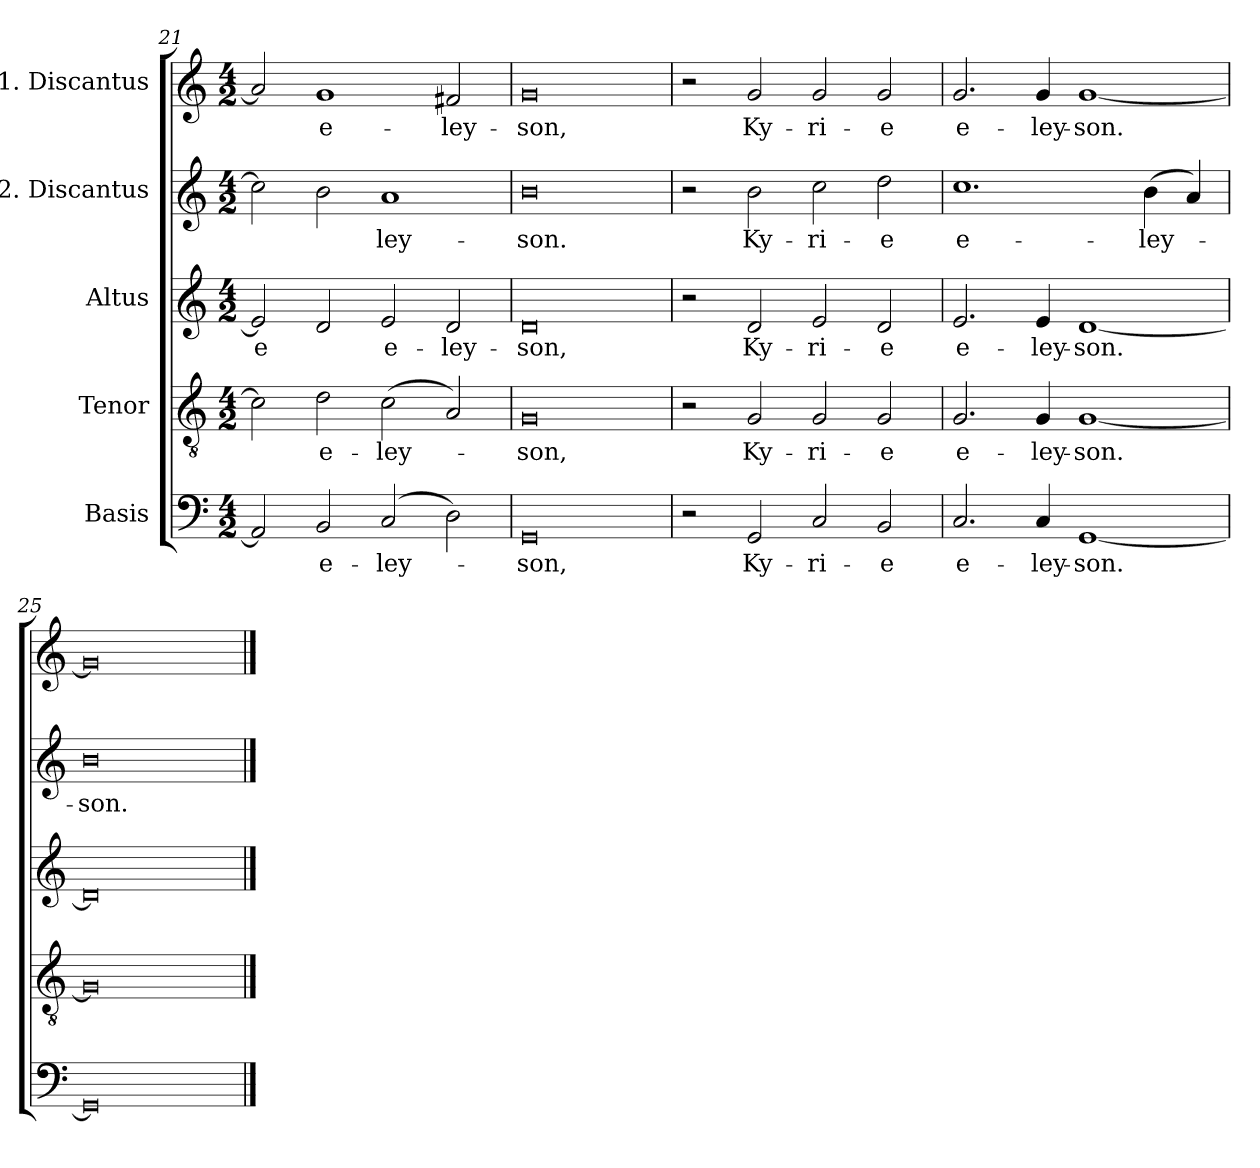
**kern	**text	**kern	**text	**kern	**text	**kern	**text	**kern	**text
*part5	*part5	*part4	*part4	*part3	*part3	*part2	*part2	*part1	*part1
*staff5	*staff5	*staff4	*staff4	*staff3	*staff3	*staff2	*staff2	*staff1	*staff1
*I"Basis	*	*I"Tenor	*	*I"Altus	*	*I"2. Discantus	*	*I"1. Discantus	*
*clefF4	*	*clefGv2	*	*clefG2	*	*clefG2	*	*clefG2	*
*k[]	*	*k[]	*	*k[]	*	*k[]	*	*k[]	*
*C:	*	*C:	*	*C:	*	*C:	*	*C:	*
*M4/2	*	*M4/2	*	*M4/2	*	*M4/2	*	*M4/2	*
=21	=21	=21	=21	=21	=21	=21	=21	=21	=21
!	!	!	!	!	!LO:LY:b	!	!	!	!
2AA]	.	2c]	.	2e]	-e	2cc]	.	2a]	.
!	!LO:LY:b	!	!LO:LY:b	!	!	!	!	!	!LO:LY:b
2BB	e-	2d	e-	2d	.	2b	.	1g	e-
!	!LO:LY:b	!	!LO:LY:b	!	!LO:LY:b	!	!LO:LY:b	!	!
(<2C	-ley-	(<2c	-ley-	2e	e-	1a	-ley-	.	.
!	!	!	!	!	!LO:LY:b	!	!	!	!LO:LY:b
2D)	.	2A)	.	2d	-ley-	.	.	2f#X	-ley-
=22	=22	=22	=22	=22	=22	=22	=22	=22	=22
!	!LO:LY:b	!	!LO:LY:b	!	!LO:LY:b	!	!LO:LY:b	!	!LO:LY:b
0GG	-son,	0G	-son,	0d	-son,	0b	-son.	0g	-son,
=23	=23	=23	=23	=23	=23	=23	=23	=23	=23
2r	.	2r	.	2r	.	2r	.	2r	.
!	!LO:LY:b	!	!LO:LY:b	!	!LO:LY:b	!	!LO:LY:b	!	!LO:LY:b
2GG	Ky-	2G	Ky-	2d	Ky-	2b	Ky-	2g	Ky-
!	!LO:LY:b	!	!LO:LY:b	!	!LO:LY:b	!	!LO:LY:b	!	!LO:LY:b
2C	-ri-	2G	-ri-	2e	-ri-	2cc	-ri-	2g	-ri-
!	!LO:LY:b	!	!LO:LY:b	!	!LO:LY:b	!	!LO:LY:b	!	!LO:LY:b
2BB	-e	2G	-e	2d	-e	2dd	-e	2g	-e
=24	=24	=24	=24	=24	=24	=24	=24	=24	=24
!	!LO:LY:b	!	!LO:LY:b	!	!LO:LY:b	!	!LO:LY:b	!	!LO:LY:b
2.C	e-	2.G	e-	2.e	e-	1.cc	e-	2.g	e-
!	!LO:LY:b	!	!LO:LY:b	!	!LO:LY:b	!	!	!	!LO:LY:b
4C	-ley-	4G	-ley-	4e	-ley-	.	.	4g	-ley-
!	!LO:LY:b	!	!LO:LY:b	!	!LO:LY:b	!	!	!	!LO:LY:b
[1GG	-son.	[1G	-son.	[1d	-son.	.	.	[1g	-son.
!	!	!	!	!	!	!	!LO:LY:b	!	!
.	.	.	.	.	.	(<4b	-ley-	.	.
.	.	.	.	.	.	4a)	.	.	.
=25	=25	=25	=25	=25	=25	=25	=25	=25	=25
!	!	!	!	!	!	!	!LO:LY:b	!	!
0GG]	.	0G]	.	0d]	.	0b	-son.	0g]	.
==	==	==	==	==	==	==	==	==	==
*-	*-	*-	*-	*-	*-	*-	*-	*-	*-
